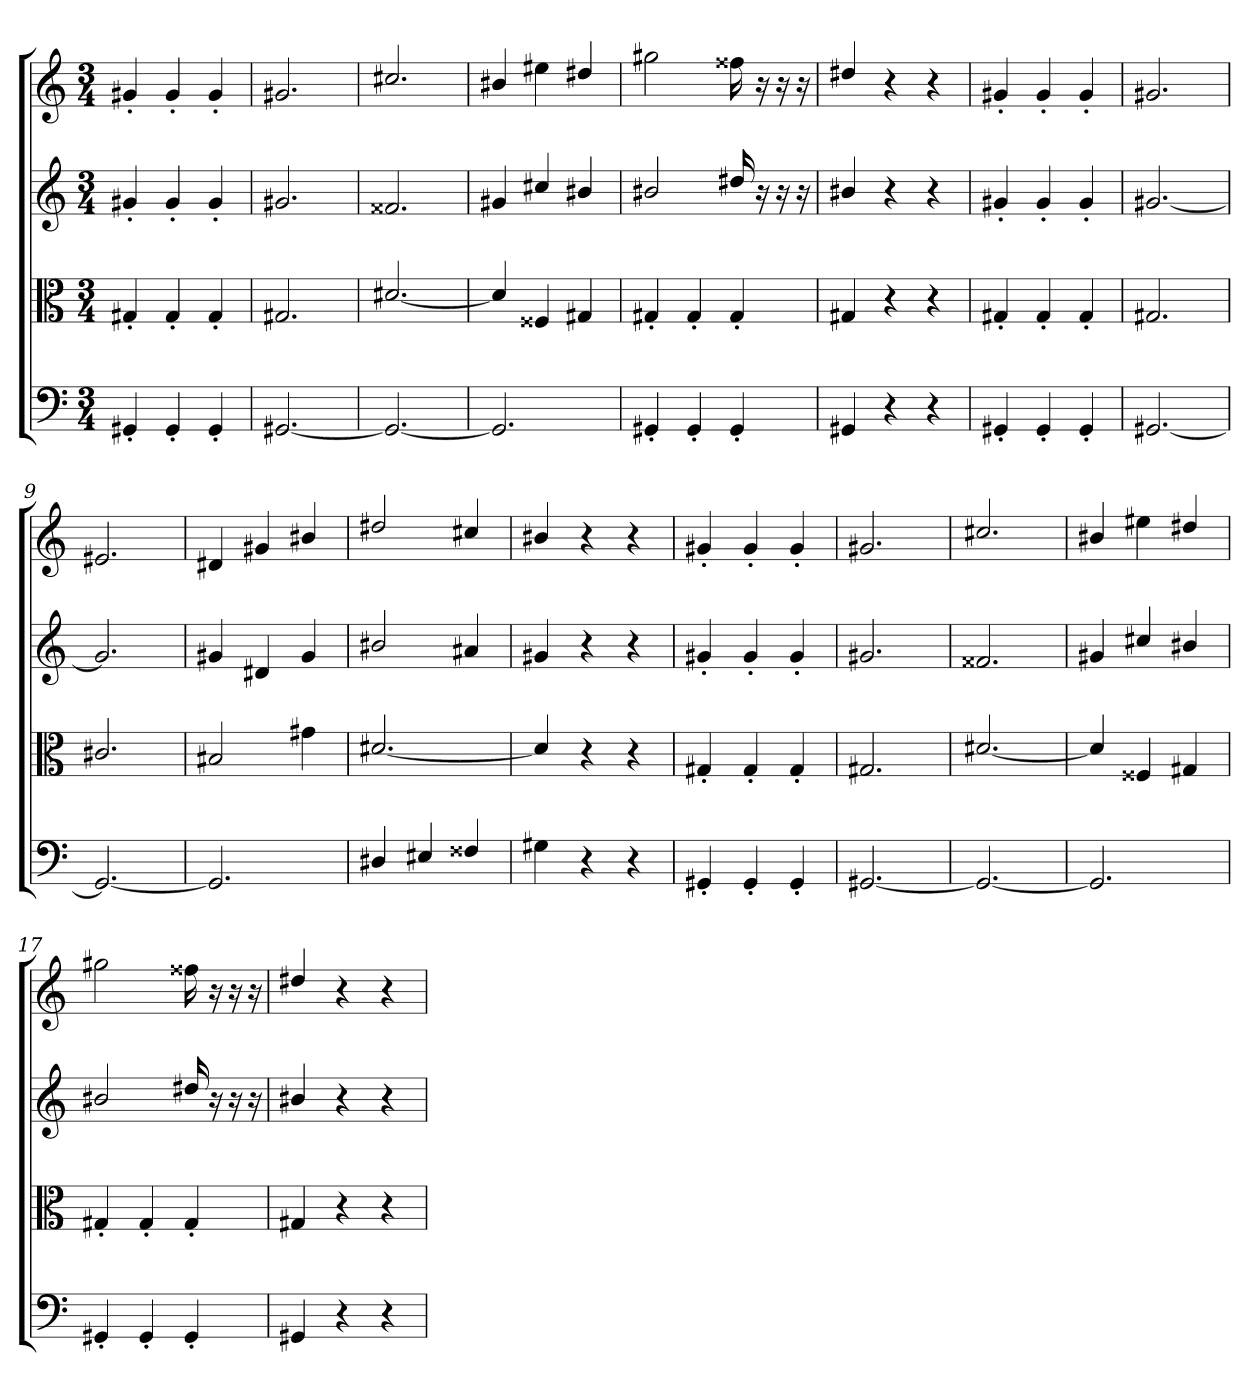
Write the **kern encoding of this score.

**kern	**kern	**kern	**kern
*part4	*part3	*part2	*part1
*staff4	*staff3	*staff2	*staff1
*clefF4	*clefC3	*clefG2	*clefG2
*k[]	*k[]	*k[]	*k[]
*M3/4	*M3/4	*M3/4	*M3/4
=	=	=	=
4GG#X'/	4G#X'/	4g#X'/	4g#X'/
4GG#'/	4G#'/	4g#'/	4g#'/
4GG#'/	4G#'/	4g#'/	4g#'/
=2	=2	=2	=2
[2.GG#X/	2.G#X/	2.g#X/	2.g#X/
=3	=3	=3	=3
2.GG#/_	[2.d#X/	2.f##X/	2.cc#X/
=4	=4	=4	=4
2.GG#/]	4d#/]	4g#X/	4b#X/
.	4F##X/	4cc#X/	4ee#X\
.	4G#X/	4b#X/	4dd#X/
=5	=5	=5	=5
4GG#X'/	4G#X'/	2b#X/	2gg#X\
4GG#'/	4G#'/	.	.
4GG#'/	4G#'/	16dd#X/	16ff##X\
.	.	16r	16r
.	.	16r	16r
.	.	16r	16r
=6	=6	=6	=6
4GG#X/	4G#X/	4b#X/	4dd#X/
4r	4r	4r	4r
4r	4r	4r	4r
=7	=7	=7	=7
4GG#X'/	4G#X'/	4g#X'/	4g#X'/
4GG#'/	4G#'/	4g#'/	4g#'/
4GG#'/	4G#'/	4g#'/	4g#'/
=8	=8	=8	=8
[2.GG#X/	2.G#X/	[2.g#X/	2.g#X/
=9	=9	=9	=9
2.GG#/_	2.c#X/	2.g#/]	2.e#X/
=10	=10	=10	=10
2.GG#/]	2B#X/	4g#X/	4d#X/
.	.	4d#X/	4g#X/
.	4g#X\	4g#/	4b#X/
=11	=11	=11	=11
4D#X/	[2.d#X/	2b#X/	2dd#X/
4E#X/	.	.	.
4F##X/	.	4a#X/	4cc#X/
=12	=12	=12	=12
4G#X\	4d#/]	4g#X/	4b#X/
4r	4r	4r	4r
4r	4r	4r	4r
=13	=13	=13	=13
4GG#X'/	4G#X'/	4g#X'/	4g#X'/
4GG#'/	4G#'/	4g#'/	4g#'/
4GG#'/	4G#'/	4g#'/	4g#'/
=14	=14	=14	=14
[2.GG#X/	2.G#X/	2.g#X/	2.g#X/
=15	=15	=15	=15
2.GG#/_	[2.d#X/	2.f##X/	2.cc#X/
=16	=16	=16	=16
2.GG#/]	4d#/]	4g#X/	4b#X/
.	4F##X/	4cc#X/	4ee#X\
.	4G#X/	4b#X/	4dd#X/
=17	=17	=17	=17
4GG#X'/	4G#X'/	2b#X/	2gg#X\
4GG#'/	4G#'/	.	.
4GG#'/	4G#'/	16dd#X/	16ff##X\
.	.	16r	16r
.	.	16r	16r
.	.	16r	16r
=18	=18	=18	=18
4GG#X/	4G#X/	4b#X/	4dd#X/
4r	4r	4r	4r
4r	4r	4r	4r
=	=	=	=
*-	*-	*-	*-
